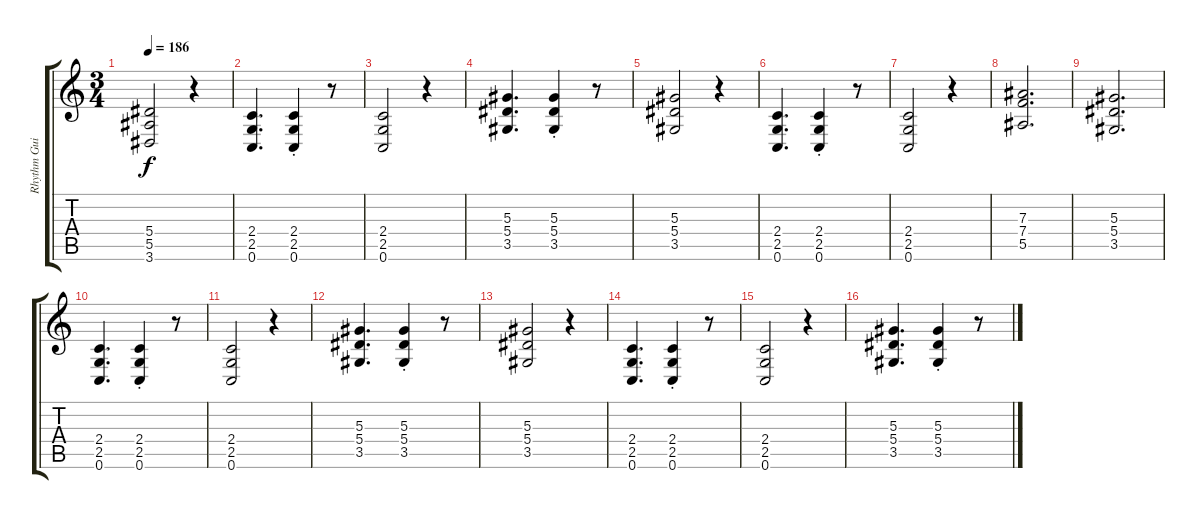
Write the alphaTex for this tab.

\track ("Rhythm Guitar 1" "Rhythm Gui") {instrument distortionguitar}
\staff {score tabs}
\tuning (C4 G3 Eb3 Bb2 F2 C2) {hide}
\ts (3 4)
\tempo 186
\clef g2
\ks c
(5.4 5.5 3.6).2{dy f} r.4 |
(2.4 2.5 0.6).4{d} (2.4{st} 2.5{st} 0.6{st}).4 r.8 |
(2.4 2.5 0.6).2 r.4 |
(5.3 5.4 3.5).4{d} (5.3{st} 5.4{st} 3.5{st}).4 r.8 |
(5.3 5.4 3.5).2 r.4 |
(2.4 2.5 0.6).4{d} (2.4{st} 2.5{st} 0.6{st}).4 r.8 |
(2.4 2.5 0.6).2 r.4 |
(7.3 7.4 5.5).2{d} |
(5.3 5.4 3.5).2{d} |
(2.4 2.5 0.6).4{d} (2.4{st} 2.5{st} 0.6{st}).4 r.8 |
(2.4 2.5 0.6).2 r.4 |
(5.3 5.4 3.5).4{d} (5.3{st} 5.4{st} 3.5{st}).4 r.8 |
(5.3 5.4 3.5).2 r.4 |
(2.4 2.5 0.6).4{d} (2.4{st} 2.5{st} 0.6{st}).4 r.8 |
(2.4 2.5 0.6).2 r.4 |
(5.3 5.4 3.5).4{d} (5.3{st} 5.4{st} 3.5{st}).4 r.8
